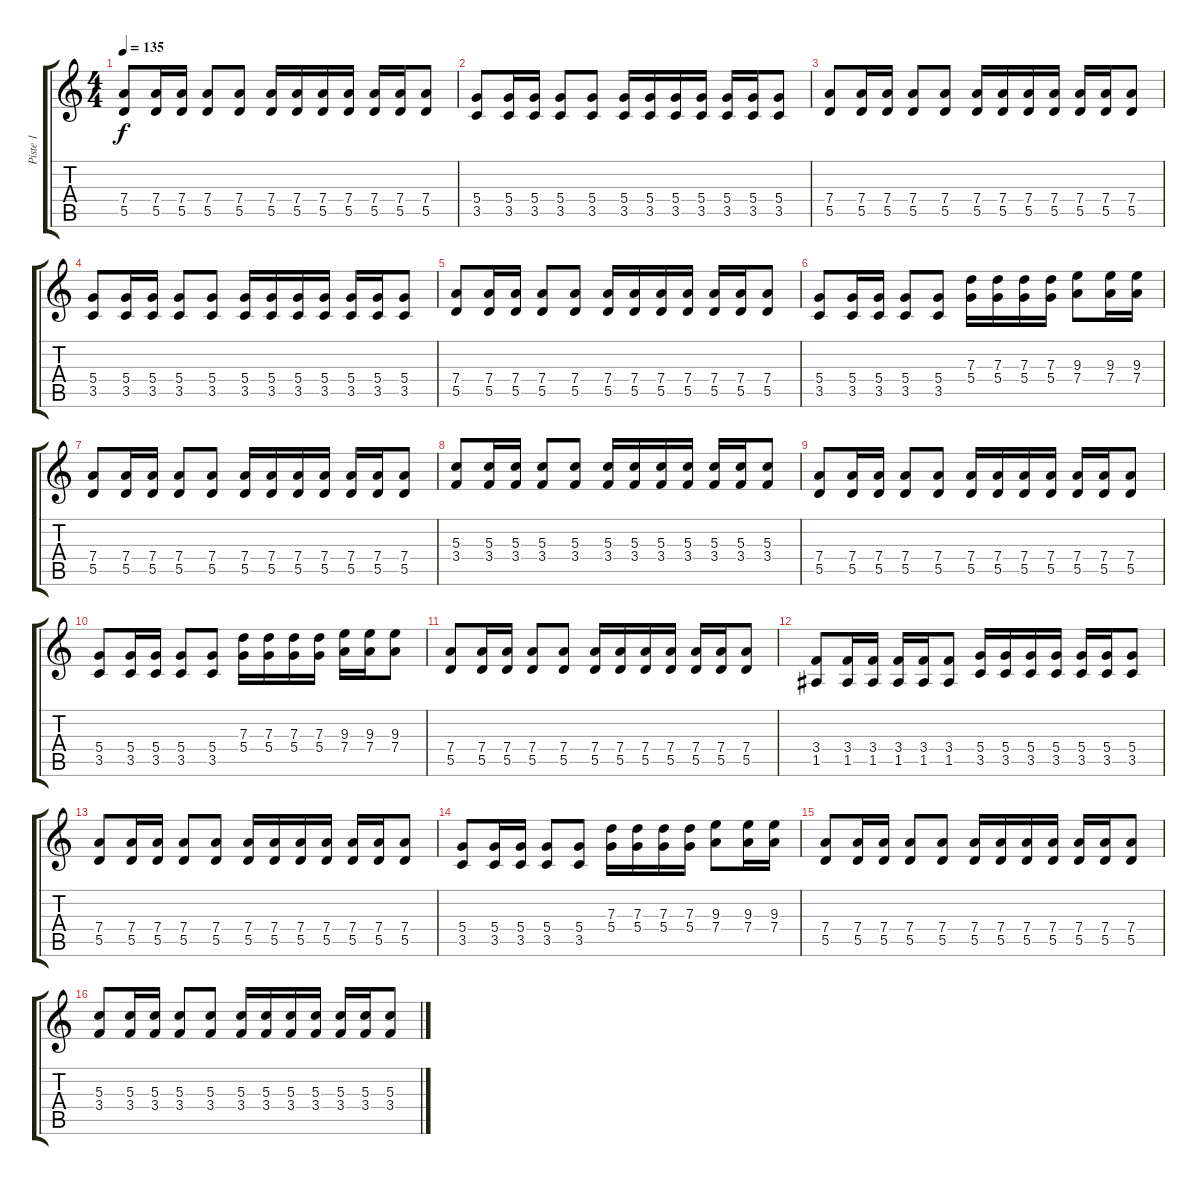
\track ("Piste 1" "Piste 1") {instrument electricguitarclean}
\staff {score tabs}
\tuning (E4 B3 G3 D3 A2 E2) {hide}
\ts (4 4)
\tempo 135
\clef g2
\ks c
(7.4 5.5).8{dy f} (7.4 5.5).16 (7.4 5.5).16 (7.4 5.5).8 (7.4 5.5).8 (7.4 5.5).16 (7.4 5.5).16 (7.4 5.5).16 (7.4 5.5).16 (7.4 5.5).16 (7.4 5.5).16 (7.4 5.5).8 |
(5.4 3.5).8 (5.4 3.5).16 (5.4 3.5).16 (5.4 3.5).8 (5.4 3.5).8 (5.4 3.5).16 (5.4 3.5).16 (5.4 3.5).16 (5.4 3.5).16 (5.4 3.5).16 (5.4 3.5).16 (5.4 3.5).8 |
(7.4 5.5).8 (7.4 5.5).16 (7.4 5.5).16 (7.4 5.5).8 (7.4 5.5).8 (7.4 5.5).16 (7.4 5.5).16 (7.4 5.5).16 (7.4 5.5).16 (7.4 5.5).16 (7.4 5.5).16 (7.4 5.5).8 |
(5.4 3.5).8 (5.4 3.5).16 (5.4 3.5).16 (5.4 3.5).8 (5.4 3.5).8 (5.4 3.5).16 (5.4 3.5).16 (5.4 3.5).16 (5.4 3.5).16 (5.4 3.5).16 (5.4 3.5).16 (5.4 3.5).8 |
(7.4 5.5).8 (7.4 5.5).16 (7.4 5.5).16 (7.4 5.5).8 (7.4 5.5).8 (7.4 5.5).16 (7.4 5.5).16 (7.4 5.5).16 (7.4 5.5).16 (7.4 5.5).16 (7.4 5.5).16 (7.4 5.5).8 |
(5.4 3.5).8 (5.4 3.5).16 (5.4 3.5).16 (5.4 3.5).8 (5.4 3.5).8 (7.3 5.4).16 (7.3 5.4).16 (7.3 5.4).16 (7.3 5.4).16 (9.3 7.4).8 (9.3 7.4).16 (9.3 7.4).16 |
(7.4 5.5).8 (7.4 5.5).16 (7.4 5.5).16 (7.4 5.5).8 (7.4 5.5).8 (7.4 5.5).16 (7.4 5.5).16 (7.4 5.5).16 (7.4 5.5).16 (7.4 5.5).16 (7.4 5.5).16 (7.4 5.5).8 |
(5.3 3.4).8 (5.3 3.4).16 (5.3 3.4).16 (5.3 3.4).8 (5.3 3.4).8 (5.3 3.4).16 (5.3 3.4).16 (5.3 3.4).16 (5.3 3.4).16 (5.3 3.4).16 (5.3 3.4).16 (5.3 3.4).8 |
(7.4 5.5).8 (7.4 5.5).16 (7.4 5.5).16 (7.4 5.5).8 (7.4 5.5).8 (7.4 5.5).16 (7.4 5.5).16 (7.4 5.5).16 (7.4 5.5).16 (7.4 5.5).16 (7.4 5.5).16 (7.4 5.5).8 |
(5.4 3.5).8 (5.4 3.5).16 (5.4 3.5).16 (5.4 3.5).8 (5.4 3.5).8 (7.3 5.4).16 (7.3 5.4).16 (7.3 5.4).16 (7.3 5.4).16 (9.3 7.4).16 (9.3 7.4).16 (9.3 7.4).8 |
(7.4 5.5).8 (7.4 5.5).16 (7.4 5.5).16 (7.4 5.5).8 (7.4 5.5).8 (7.4 5.5).16 (7.4 5.5).16 (7.4 5.5).16 (7.4 5.5).16 (7.4 5.5).16 (7.4 5.5).16 (7.4 5.5).8 |
(3.4 1.5).8 (3.4 1.5).16 (3.4 1.5).16 (3.4 1.5).16 (3.4 1.5).16 (3.4 1.5).8 (5.4 3.5).16 (5.4 3.5).16 (5.4 3.5).16 (5.4 3.5).16 (5.4 3.5).16 (5.4 3.5).16 (5.4 3.5).8 |
(7.4 5.5).8 (7.4 5.5).16 (7.4 5.5).16 (7.4 5.5).8 (7.4 5.5).8 (7.4 5.5).16 (7.4 5.5).16 (7.4 5.5).16 (7.4 5.5).16 (7.4 5.5).16 (7.4 5.5).16 (7.4 5.5).8 |
(5.4 3.5).8 (5.4 3.5).16 (5.4 3.5).16 (5.4 3.5).8 (5.4 3.5).8 (7.3 5.4).16 (7.3 5.4).16 (7.3 5.4).16 (7.3 5.4).16 (9.3 7.4).8 (9.3 7.4).16 (9.3 7.4).16 |
(7.4 5.5).8 (7.4 5.5).16 (7.4 5.5).16 (7.4 5.5).8 (7.4 5.5).8 (7.4 5.5).16 (7.4 5.5).16 (7.4 5.5).16 (7.4 5.5).16 (7.4 5.5).16 (7.4 5.5).16 (7.4 5.5).8 |
(5.3 3.4).8 (5.3 3.4).16 (5.3 3.4).16 (5.3 3.4).8 (5.3 3.4).8 (5.3 3.4).16 (5.3 3.4).16 (5.3 3.4).16 (5.3 3.4).16 (5.3 3.4).16 (5.3 3.4).16 (5.3 3.4).8
